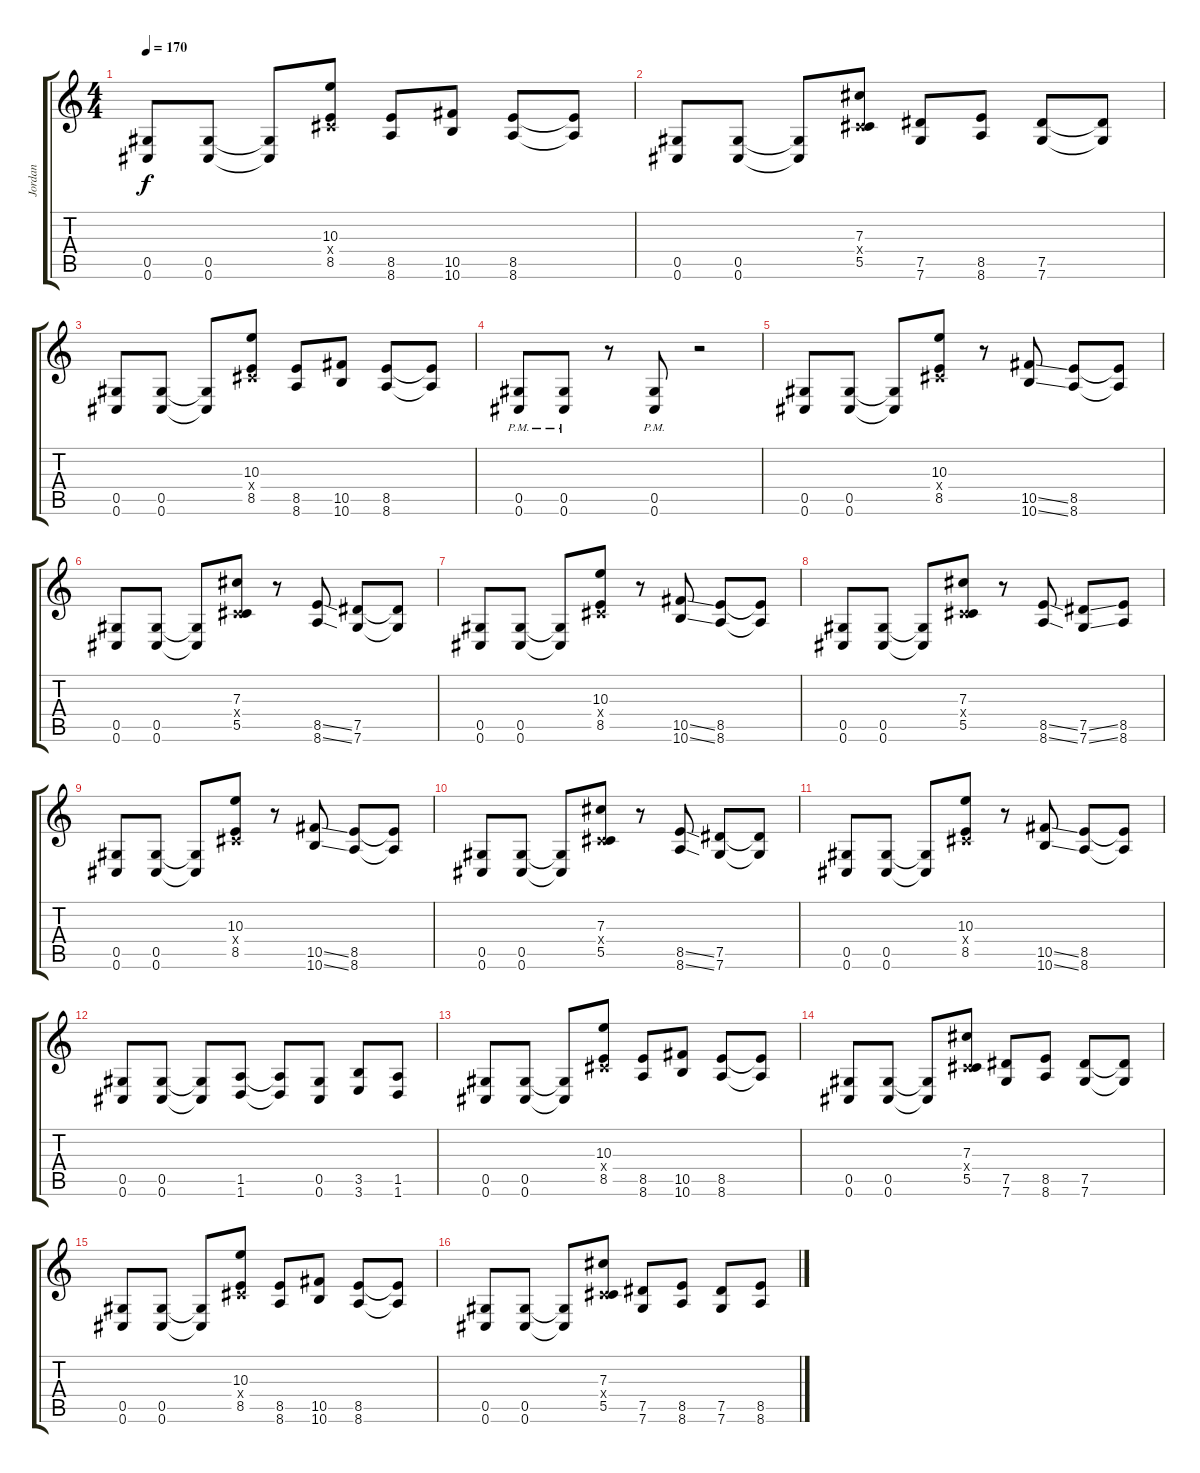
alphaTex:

\track ("Jordan" "Jordan") {instrument distortionguitar}
\staff {score tabs}
\tuning (Eb4 Bb3 Gb3 Db3 Ab2 Db2) {hide}
\ts (4 4)
\tempo 170
\clef g2
\ks c
(0.5 0.6).8{dy f} (0.5 0.6).8 (0.5{t} 0.6{t}).8 (10.3 0.4{x} 8.5).8 (8.5 8.6).8 (10.5 10.6).8 (8.5 8.6).8 (8.5{t} 8.6{t}).8 |
(0.5 0.6).8 (0.5 0.6).8 (0.5{t} 0.6{t}).8 (7.3 0.4{x} 5.5).8 (7.5 7.6).8 (8.5 8.6).8 (7.5 7.6).8 (7.5{t} 7.6{t}).8 |
(0.5 0.6).8 (0.5 0.6).8 (0.5{t} 0.6{t}).8 (10.3 0.4{x} 8.5).8 (8.5 8.6).8 (10.5 10.6).8 (8.5 8.6).8 (8.5{t} 8.6{t}).8 |
(0.5{pm} 0.6{pm}).8 (0.5{pm} 0.6{pm}).8 r.8 (0.5{pm} 0.6{pm}).8 r.2 |
(0.5 0.6).8 (0.5 0.6).8 (0.5{t} 0.6{t}).8 (10.3 0.4{x} 8.5).8 r.8 (10.5{ss} 10.6{ss}).8 (8.5 8.6).8 (8.5{t} 8.6{t}).8 |
(0.5 0.6).8 (0.5 0.6).8 (0.5{t} 0.6{t}).8 (7.3 0.4{x} 5.5).8 r.8 (8.5{ss} 8.6{ss}).8 (7.5 7.6).8 (7.5{t} 7.6{t}).8 |
(0.5 0.6).8 (0.5 0.6).8 (0.5{t} 0.6{t}).8 (10.3 0.4{x} 8.5).8 r.8 (10.5{ss} 10.6{ss}).8 (8.5 8.6).8 (8.5{t} 8.6{t}).8 |
(0.5 0.6).8 (0.5 0.6).8 (0.5{t} 0.6{t}).8 (7.3 0.4{x} 5.5).8 r.8 (8.5{ss} 8.6{ss}).8 (7.5{ss} 7.6{ss}).8 (8.5 8.6).8 |
(0.5 0.6).8 (0.5 0.6).8 (0.5{t} 0.6{t}).8 (10.3 0.4{x} 8.5).8 r.8 (10.5{ss} 10.6{ss}).8 (8.5 8.6).8 (8.5{t} 8.6{t}).8 |
(0.5 0.6).8 (0.5 0.6).8 (0.5{t} 0.6{t}).8 (7.3 0.4{x} 5.5).8 r.8 (8.5{ss} 8.6{ss}).8 (7.5 7.6).8 (7.5{t} 7.6{t}).8 |
(0.5 0.6).8 (0.5 0.6).8 (0.5{t} 0.6{t}).8 (10.3 0.4{x} 8.5).8 r.8 (10.5{ss} 10.6{ss}).8 (8.5 8.6).8 (8.5{t} 8.6{t}).8 |
(0.5 0.6).8 (0.5 0.6).8 (0.5{t} 0.6{t}).8 (1.5 1.6).8 (1.5{t} 1.6{t}).8 (0.5 0.6).8 (3.5 3.6).8 (1.5 1.6).8 |
(0.5 0.6).8 (0.5 0.6).8 (0.5{t} 0.6{t}).8 (10.3 0.4{x} 8.5).8 (8.5 8.6).8 (10.5 10.6).8 (8.5 8.6).8 (8.5{t} 8.6{t}).8 |
(0.5 0.6).8 (0.5 0.6).8 (0.5{t} 0.6{t}).8 (7.3 0.4{x} 5.5).8 (7.5 7.6).8 (8.5 8.6).8 (7.5 7.6).8 (7.5{t} 7.6{t}).8 |
(0.5 0.6).8 (0.5 0.6).8 (0.5{t} 0.6{t}).8 (10.3 0.4{x} 8.5).8 (8.5 8.6).8 (10.5 10.6).8 (8.5 8.6).8 (8.5{t} 8.6{t}).8 |
(0.5 0.6).8 (0.5 0.6).8 (0.5{t} 0.6{t}).8 (7.3 0.4{x} 5.5).8 (7.5 7.6).8 (8.5 8.6).8 (7.5 7.6).8 (8.5 8.6).8
